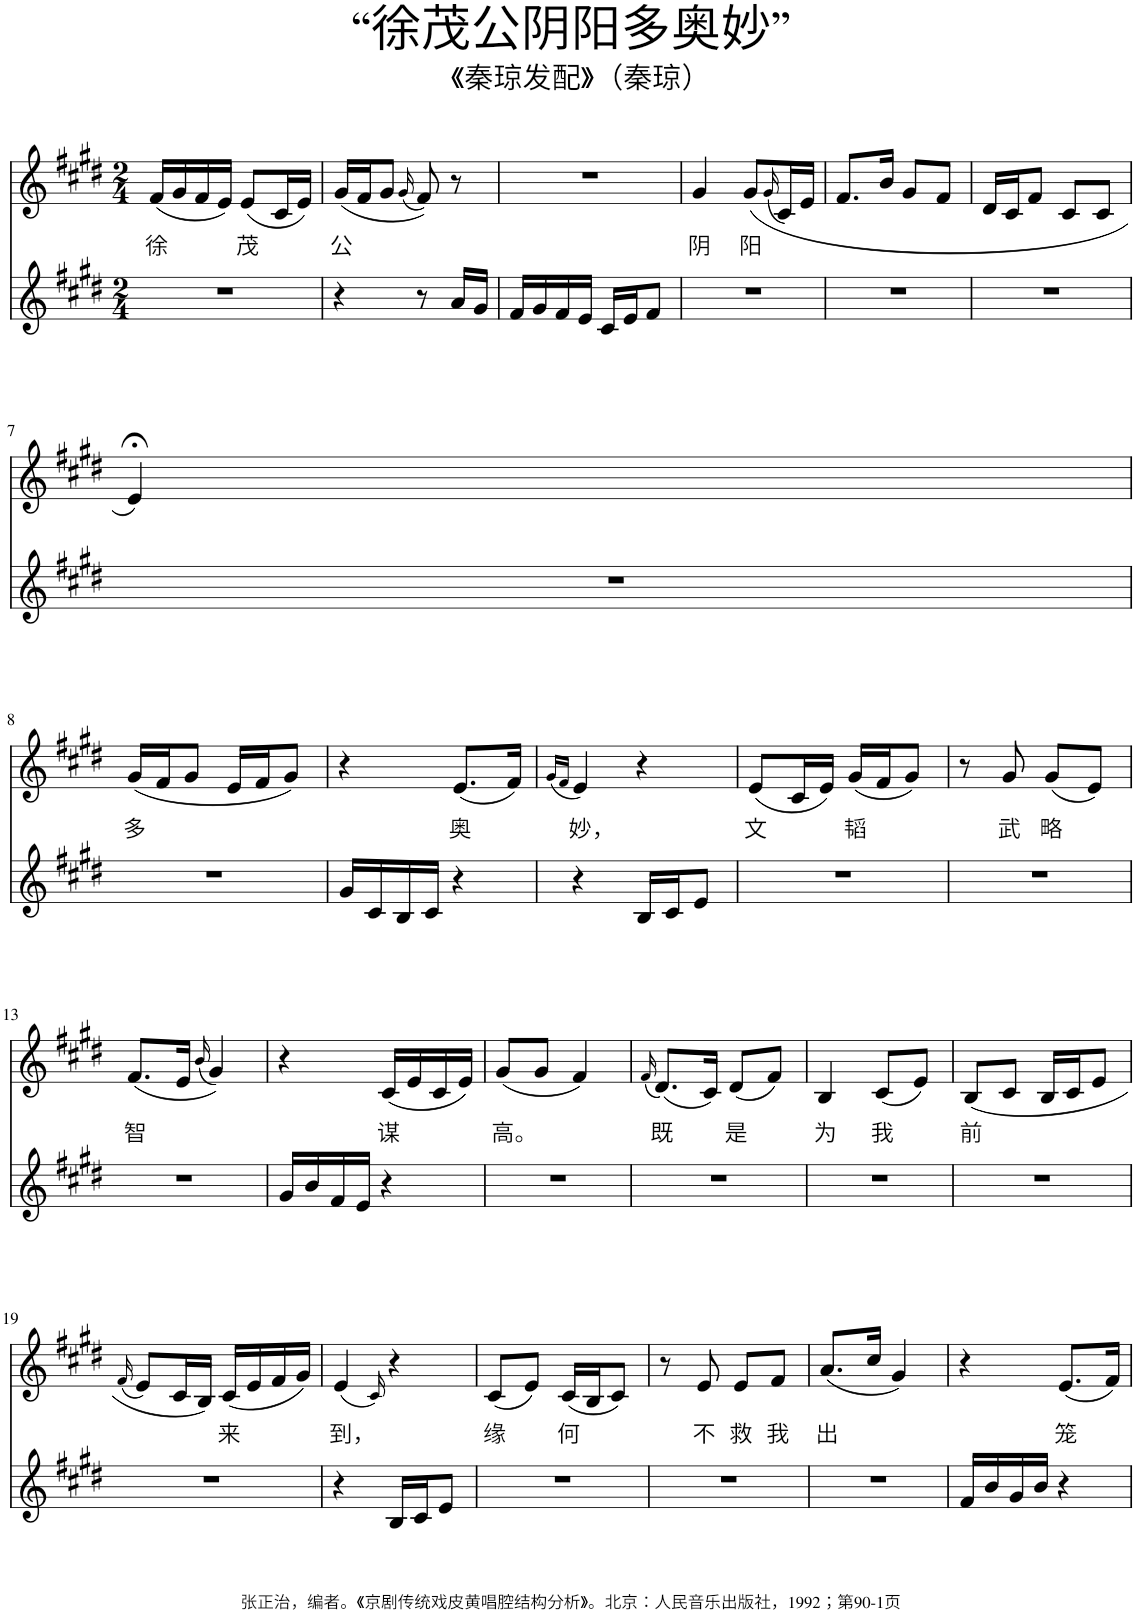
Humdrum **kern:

**kern	**kern	**text
*part2	*part1	*part1
*staff2	*staff1	*staff1
*I"Piano	*I"Piano	*
*I'Pno	*I'Pno	*
*clefG2	*clefG2	*
*k[f#c#g#d#]	*k[f#c#g#d#]	*
*M2/4	*M2/4	*
=1	=1	=1
!	!	!LO:LY:b
2r	(16f#/LL	徐
.	16g#/	.
.	16f#/	.
.	16e/JJ)	.
!	!	!LO:LY:b
.	(8e/L	茂
.	16c#/L	.
.	16e/JJ)	.
=2	=2	=2
!	!	!LO:LY:b
4r	(16g#/LL	公
.	16f#/J	.
.	8g#/J	.
.	(16qg#/	.
8r	8f#/))	.
16a/LL	8r	.
16g#/JJ	.	.
=3	=3	=3
16f#/LL	2r	.
16g#/	.	.
16f#/	.	.
16e/JJ	.	.
16c#/LL	.	.
16e/J	.	.
8f#/J	.	.
=4	=4	=4
!	!	!LO:LY:b
2r	4g#/	阴
!	!	!LO:LY:b
.	(8g#/L	阳
.	(16qg#/	.
.	16c#/L)	.
.	16e/JJ	.
=5	=5	=5
2r	8.f#/L	.
.	16b/Jk	.
.	8g#/L	.
.	8f#/J	.
=6	=6	=6
2r	16d#/LL	.
.	16c#/J	.
.	8f#/J	.
.	8c#/L	.
.	8c#/J	.
!!LO:LB:g=z
=7	=7	=7
2r	4e;</)	.
.	4ryy	.
!!LO:LB:g=z
=8	=8	=8
!	!	!LO:LY:b
2r	(16g#/LL	多
.	16f#/J	.
.	8g#/J	.
.	16e/LL	.
.	16f#/J	.
.	8g#/J)	.
=9	=9	=9
16g#/LL	4r	.
16c#/	.	.
16B/	.	.
16c#/JJ	.	.
!	!	!LO:LY:b
4r	(8.e/L	奥
.	16f#/Jk)	.
=10	=10	=10
.	(16qg#/LL	.
.	16qf#/JJ	.
!	!	!LO:LY:b
4r	4e/)	妙，
16B/LL	4r	.
16c#/J	.	.
8e/J	.	.
=11	=11	=11
!	!	!LO:LY:b
2r	(8e/L	文
.	16c#/L	.
.	16e/JJ)	.
!	!	!LO:LY:b
.	(16g#/LL	韬
.	16f#/J	.
.	8g#/J)	.
=12	=12	=12
2r	8r	.
!	!	!LO:LY:b
.	8g#/	武
!	!	!LO:LY:b
.	(8g#/L	略
.	8e/J)	.
!!LO:LB:g=z
=13	=13	=13
!	!	!LO:LY:b
2r	(8.f#/L	智
.	16e/Jk	.
.	(16qb/	.
.	4g#/))	.
=14	=14	=14
16g#/LL	4r	.
16b/	.	.
16f#/	.	.
16e/JJ	.	.
!	!	!LO:LY:b
4r	(16c#/LL	谋
.	16e/	.
.	16c#/	.
.	16e/JJ)	.
=15	=15	=15
!	!	!LO:LY:b
2r	(8g#/L	高。
.	8g#/J	.
.	4f#/)	.
=16	=16	=16
.	(16qf#/	.
!	!	!LO:LY:b
2r	(8.d#/L)	既
.	16c#/Jk)	.
!	!	!LO:LY:b
.	(8d#/L	是
.	8f#/J)	.
=17	=17	=17
!	!	!LO:LY:b
2r	4B/	为
!	!	!LO:LY:b
.	(8c#/L	我
.	8e/J)	.
=18	=18	=18
!	!	!LO:LY:b
2r	(8B/L	前
.	8c#/J	.
.	16B/LL	.
.	16c#/J	.
.	8e/J	.
!!LO:LB:g=z
=19	=19	=19
.	(16qf#/	.
2r	8e/L)	.
.	16c#/L	.
.	16B/JJ)	.
!	!	!LO:LY:b
.	(16c#/LL	来
.	16e/	.
.	16f#/	.
.	16g#/JJ)	.
=20	=20	=20
!	!	!LO:LY:b
4r	(4e/	到，
.	16qc#/)	.
16B/LL	4r	.
16c#/J	.	.
8e/J	.	.
=21	=21	=21
!	!	!LO:LY:b
2r	(8c#/L	缘
.	8e/J)	.
!	!	!LO:LY:b
.	(16c#/LL	何
.	16B/J	.
.	8c#/J)	.
=22	=22	=22
2r	8r	.
!	!	!LO:LY:b
.	8e/	不
!	!	!LO:LY:b
.	8e/L	救
!	!	!LO:LY:b
.	8f#/J	我
=23	=23	=23
!	!	!LO:LY:b
2r	(8.a/L	出
.	16cc#/Jk	.
.	4g#/)	.
=24	=24	=24
16f#/LL	4r	.
16b/	.	.
16g#/	.	.
16b/JJ	.	.
!	!	!LO:LY:b
4r	(8.e/L	笼
.	16f#/Jk)	.
=	=	=
*-	*-	*-
